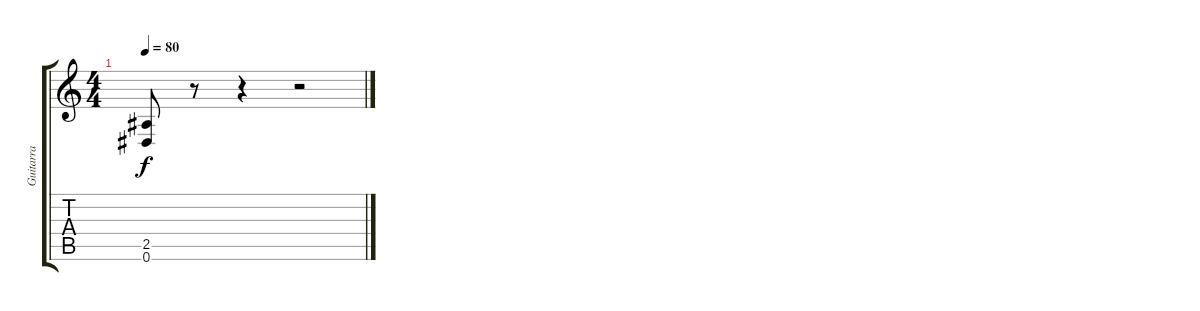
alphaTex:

\track ("Guitarra" "Guitarra") {instrument distortionguitar}
\staff {score tabs}
\tuning (Eb4 Bb3 Gb3 Db3 Ab2 Eb2) {hide}
\ts (4 4)
\tempo 80
\clef g2
\ks c
(2.5 0.6).8{dy f} r.8 r.4 r.2
